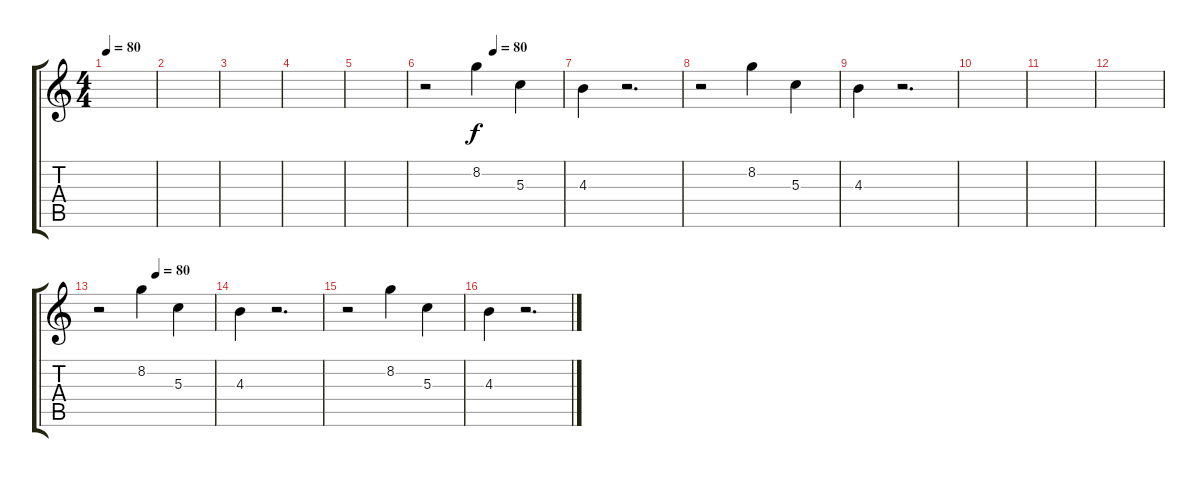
\track "" {instrument overdrivenguitar}
\staff {score tabs}
\tuning (E4 B3 G3 D3 A2 E2) {hide}
\ts (4 4)
\tempo 80
\clef g2
\ks c
|
|
|
|
|
\tempo (80 0.5)
r.2 8.2.4{volume 13 balance 8 instrument violin} 5.3.4 |
4.3.4 r.2{d} |
r.2 8.2.4 5.3.4 |
4.3.4 r.2{d} |
|
|
|
\tempo (80 0.5)
r.2 8.2.4{volume 13 balance 8 instrument violin} 5.3.4 |
4.3.4 r.2{d} |
r.2 8.2.4 5.3.4 |
4.3.4 r.2{d}
